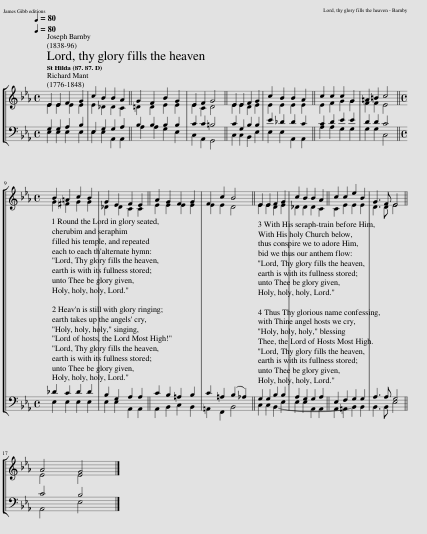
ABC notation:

X:1
%%score [ ( 1 2 ) ( 3 4 ) ]
L:1/8
Q:1/4=80
M:4/4
I:linebreak $
K:Eb
V:1 treble
V:2 treble
V:3 bass
V:4 bass
V:1
 E2 E2 F2 G2 | c2 B2 B2 A2 || G2 F2 B2 G2 | E2 F2 G4 || E2 E2 F2 G2 | %5
 c2 B2 B2 A2 || c2 c2 c2 G2 | =A2 =B2 c4 ||$[M:4/4] B2 =A2 c2 B2 | G2 E2 F2 E2 || %10
 A2 G2 F2 G2 | F2 c2 B4 || E2 E2 F2 G2 | c2 B2 B2 A2 || c2 c2 e2 B2 | %15
 G3 F E4 ||$ A4 G4 |] %17
V:2
 E2 E2 E2 E2 | E2 _D2 D2 C2 || =D2 D2 E2 E2 | E2 C2 D4 || E2 E2 D2 E2 | %5
 E2 E2 E2 E2 || E2 F2 G2 G2 | F2 F2 E4 ||$[M:4/4] G2 ^F2 G2 G2 | _D2 D2 C2 C2 || %10
 E2 E2 E2 E2 | E2 E2 D4 || E2 E2 D2 E2 | _D2 D2 D2 C2 || C2 E2 E2 E2 | %15
 D3 D E4 ||$ E4 E4 |] %17
V:3
 G,2 G,2 A,2 B,2 | E,2 G,2 G,2 A,2 || B,2 B,2 B,2 B,2 | C2 C2 =B,4 || C2 G,2 B,2 B,2 | %5
 E2 _D2 D2 C2 || C2 D2 E2 E2 | D2 D2 C4 ||$[M:4/4] _D2 C2 D2 D2 | B,2 G,2 A,2 A,2 || %10
 C2 B,2 =A,2 B,2 | C2 =A,2 (B,2 _A,2) || G,2 G,2 B,2 B,2 | A,2 G,2 G,2 A,2 || E,2 F,2 G,2 G,2 | %15
 A,3 A, G,4 ||$ C4 B,4 |] %17
V:4
 E,2 E,2 E,2 E,2 | E,2 E,2 A,,2 A,,2 || A,2 A,2 G,2 E,2 | C,2 A,,2 G,,4 || C,2 C,2 B,,2 E,2 | %5
 E,2 E,2 A,,2 A,,2 || A,2 A,2 G,2 G,2 | G,2 G,2 C,4 ||$[M:4/4] E,2 E,2 E,2 E,2 | E,2 E,2 A,,2 A,,2 || %10
 A,,2 B,,2 C,2 B,,2 | =A,,2 F,,2 B,,4 || C,2 C,2 B,,2- E,2 | E,2 E,2 A,,2 A,,2 || A,,2 =A,,2 B,,2 B,,2 | %15
 B,,3 B,, E,4 ||$ A,,4 E,4 |] %17
